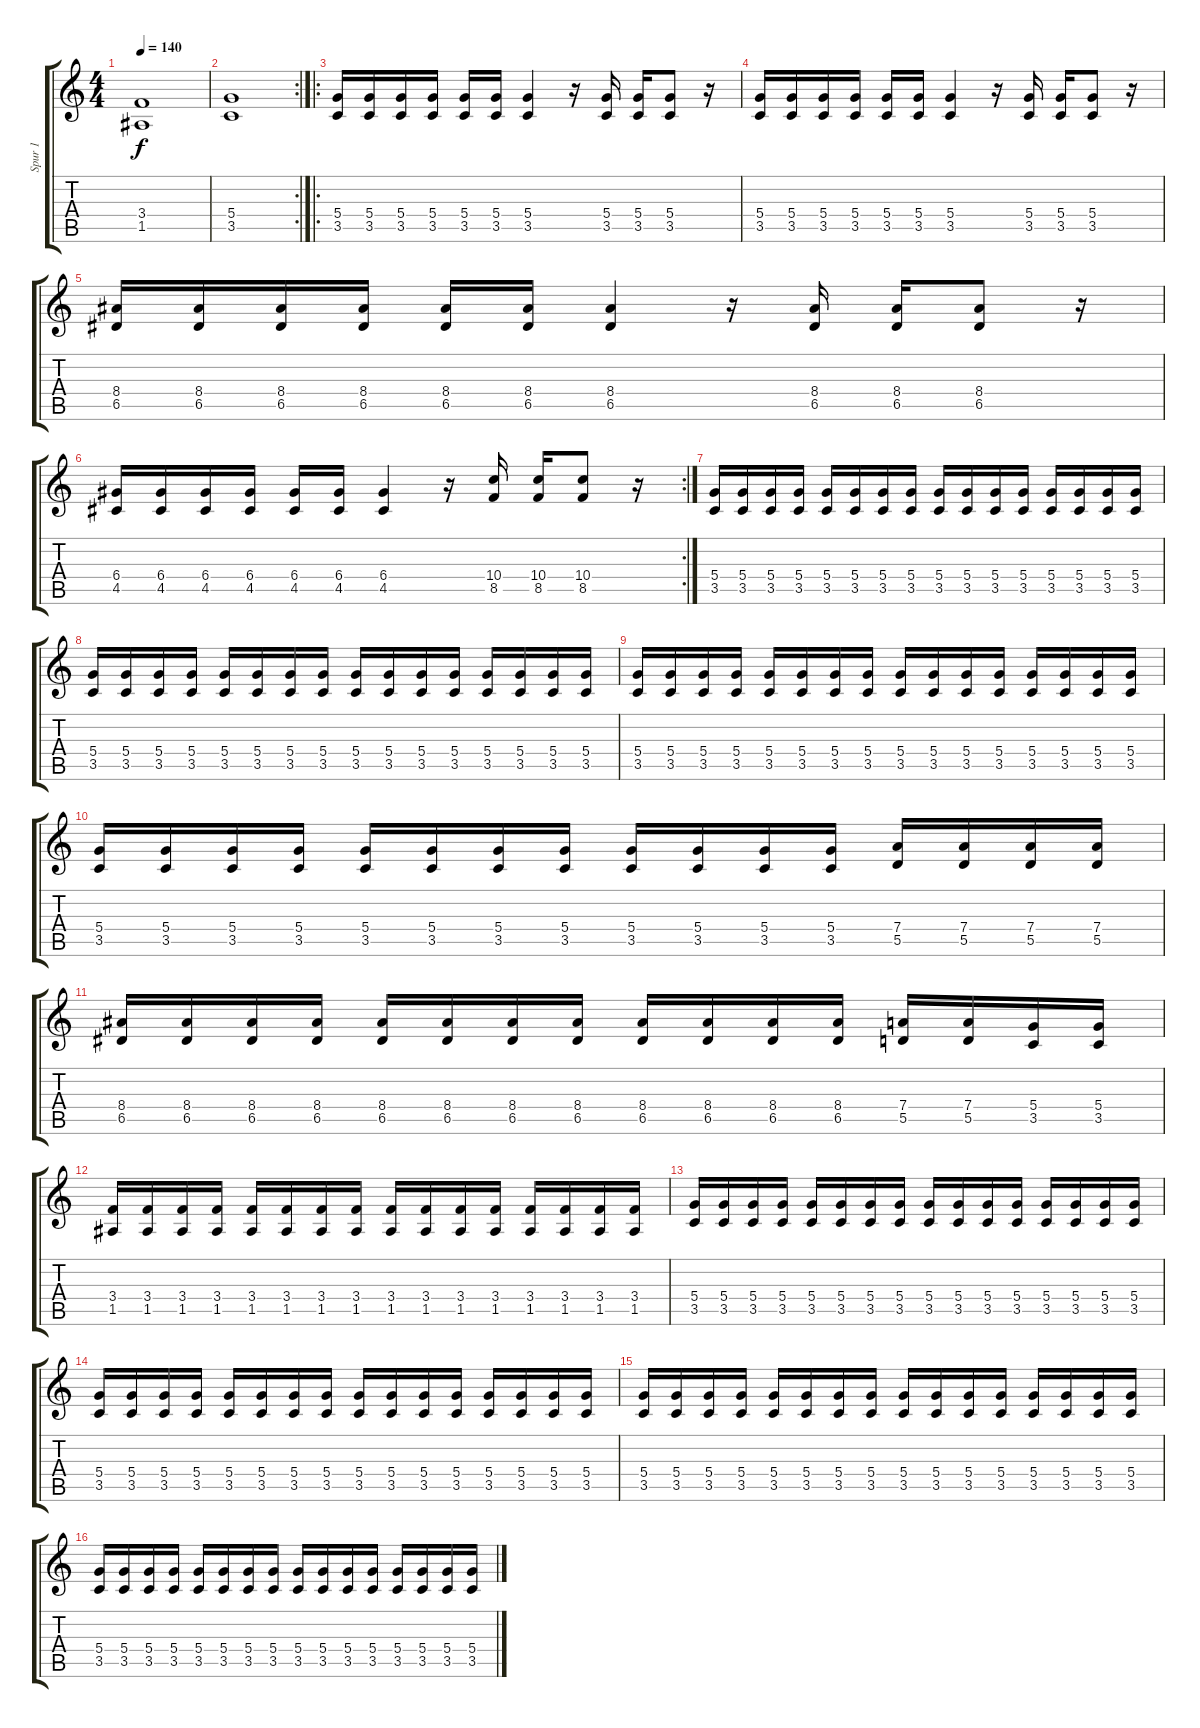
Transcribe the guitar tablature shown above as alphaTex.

\track ("Spur 1" "Spur 1") {instrument distortionguitar}
\staff {score tabs}
\tuning (E4 B3 G3 D3 A2 E2) {hide}
\ts (4 4)
\tempo 140
\clef g2
\ks c
(3.4 1.5).1{dy f} |
\rc 2
(5.4 3.5).1 |
\ro
(5.4 3.5).16 (5.4 3.5).16 (5.4 3.5).16 (5.4 3.5).16 (5.4 3.5).16 (5.4 3.5).16 (5.4 3.5).4 r.16 (5.4 3.5).16 (5.4 3.5).16 (5.4 3.5).8 r.16 |
(5.4 3.5).16 (5.4 3.5).16 (5.4 3.5).16 (5.4 3.5).16 (5.4 3.5).16 (5.4 3.5).16 (5.4 3.5).4 r.16 (5.4 3.5).16 (5.4 3.5).16 (5.4 3.5).8 r.16 |
(8.4 6.5).16 (8.4 6.5).16 (8.4 6.5).16 (8.4 6.5).16 (8.4 6.5).16 (8.4 6.5).16 (8.4 6.5).4 r.16 (8.4 6.5).16 (8.4 6.5).16 (8.4 6.5).8 r.16 |
\rc 2
(6.4 4.5).16 (6.4 4.5).16 (6.4 4.5).16 (6.4 4.5).16 (6.4 4.5).16 (6.4 4.5).16 (6.4 4.5).4 r.16 (10.4 8.5).16 (10.4 8.5).16 (10.4 8.5).8 r.16 |
(5.4 3.5).16 (5.4 3.5).16 (5.4 3.5).16 (5.4 3.5).16 (5.4 3.5).16 (5.4 3.5).16 (5.4 3.5).16 (5.4 3.5).16 (5.4 3.5).16 (5.4 3.5).16 (5.4 3.5).16 (5.4 3.5).16 (5.4 3.5).16 (5.4 3.5).16 (5.4 3.5).16 (5.4 3.5).16 |
(5.4 3.5).16 (5.4 3.5).16 (5.4 3.5).16 (5.4 3.5).16 (5.4 3.5).16 (5.4 3.5).16 (5.4 3.5).16 (5.4 3.5).16 (5.4 3.5).16 (5.4 3.5).16 (5.4 3.5).16 (5.4 3.5).16 (5.4 3.5).16 (5.4 3.5).16 (5.4 3.5).16 (5.4 3.5).16 |
(5.4 3.5).16 (5.4 3.5).16 (5.4 3.5).16 (5.4 3.5).16 (5.4 3.5).16 (5.4 3.5).16 (5.4 3.5).16 (5.4 3.5).16 (5.4 3.5).16 (5.4 3.5).16 (5.4 3.5).16 (5.4 3.5).16 (5.4 3.5).16 (5.4 3.5).16 (5.4 3.5).16 (5.4 3.5).16 |
(5.4 3.5).16 (5.4 3.5).16 (5.4 3.5).16 (5.4 3.5).16 (5.4 3.5).16 (5.4 3.5).16 (5.4 3.5).16 (5.4 3.5).16 (5.4 3.5).16 (5.4 3.5).16 (5.4 3.5).16 (5.4 3.5).16 (7.4 5.5).16 (7.4 5.5).16 (7.4 5.5).16 (7.4 5.5).16 |
(8.4 6.5).16 (8.4 6.5).16 (8.4 6.5).16 (8.4 6.5).16 (8.4 6.5).16 (8.4 6.5).16 (8.4 6.5).16 (8.4 6.5).16 (8.4 6.5).16 (8.4 6.5).16 (8.4 6.5).16 (8.4 6.5).16 (7.4 5.5).16 (7.4 5.5).16 (5.4 3.5).16 (5.4 3.5).16 |
(3.4 1.5).16 (3.4 1.5).16 (3.4 1.5).16 (3.4 1.5).16 (3.4 1.5).16 (3.4 1.5).16 (3.4 1.5).16 (3.4 1.5).16 (3.4 1.5).16 (3.4 1.5).16 (3.4 1.5).16 (3.4 1.5).16 (3.4 1.5).16 (3.4 1.5).16 (3.4 1.5).16 (3.4 1.5).16 |
(5.4 3.5).16 (5.4 3.5).16 (5.4 3.5).16 (5.4 3.5).16 (5.4 3.5).16 (5.4 3.5).16 (5.4 3.5).16 (5.4 3.5).16 (5.4 3.5).16 (5.4 3.5).16 (5.4 3.5).16 (5.4 3.5).16 (5.4 3.5).16 (5.4 3.5).16 (5.4 3.5).16 (5.4 3.5).16 |
(5.4 3.5).16 (5.4 3.5).16 (5.4 3.5).16 (5.4 3.5).16 (5.4 3.5).16 (5.4 3.5).16 (5.4 3.5).16 (5.4 3.5).16 (5.4 3.5).16 (5.4 3.5).16 (5.4 3.5).16 (5.4 3.5).16 (5.4 3.5).16 (5.4 3.5).16 (5.4 3.5).16 (5.4 3.5).16 |
(5.4 3.5).16 (5.4 3.5).16 (5.4 3.5).16 (5.4 3.5).16 (5.4 3.5).16 (5.4 3.5).16 (5.4 3.5).16 (5.4 3.5).16 (5.4 3.5).16 (5.4 3.5).16 (5.4 3.5).16 (5.4 3.5).16 (5.4 3.5).16 (5.4 3.5).16 (5.4 3.5).16 (5.4 3.5).16 |
(5.4 3.5).16 (5.4 3.5).16 (5.4 3.5).16 (5.4 3.5).16 (5.4 3.5).16 (5.4 3.5).16 (5.4 3.5).16 (5.4 3.5).16 (5.4 3.5).16 (5.4 3.5).16 (5.4 3.5).16 (5.4 3.5).16 (5.4 3.5).16 (5.4 3.5).16 (5.4 3.5).16 (5.4 3.5).16
